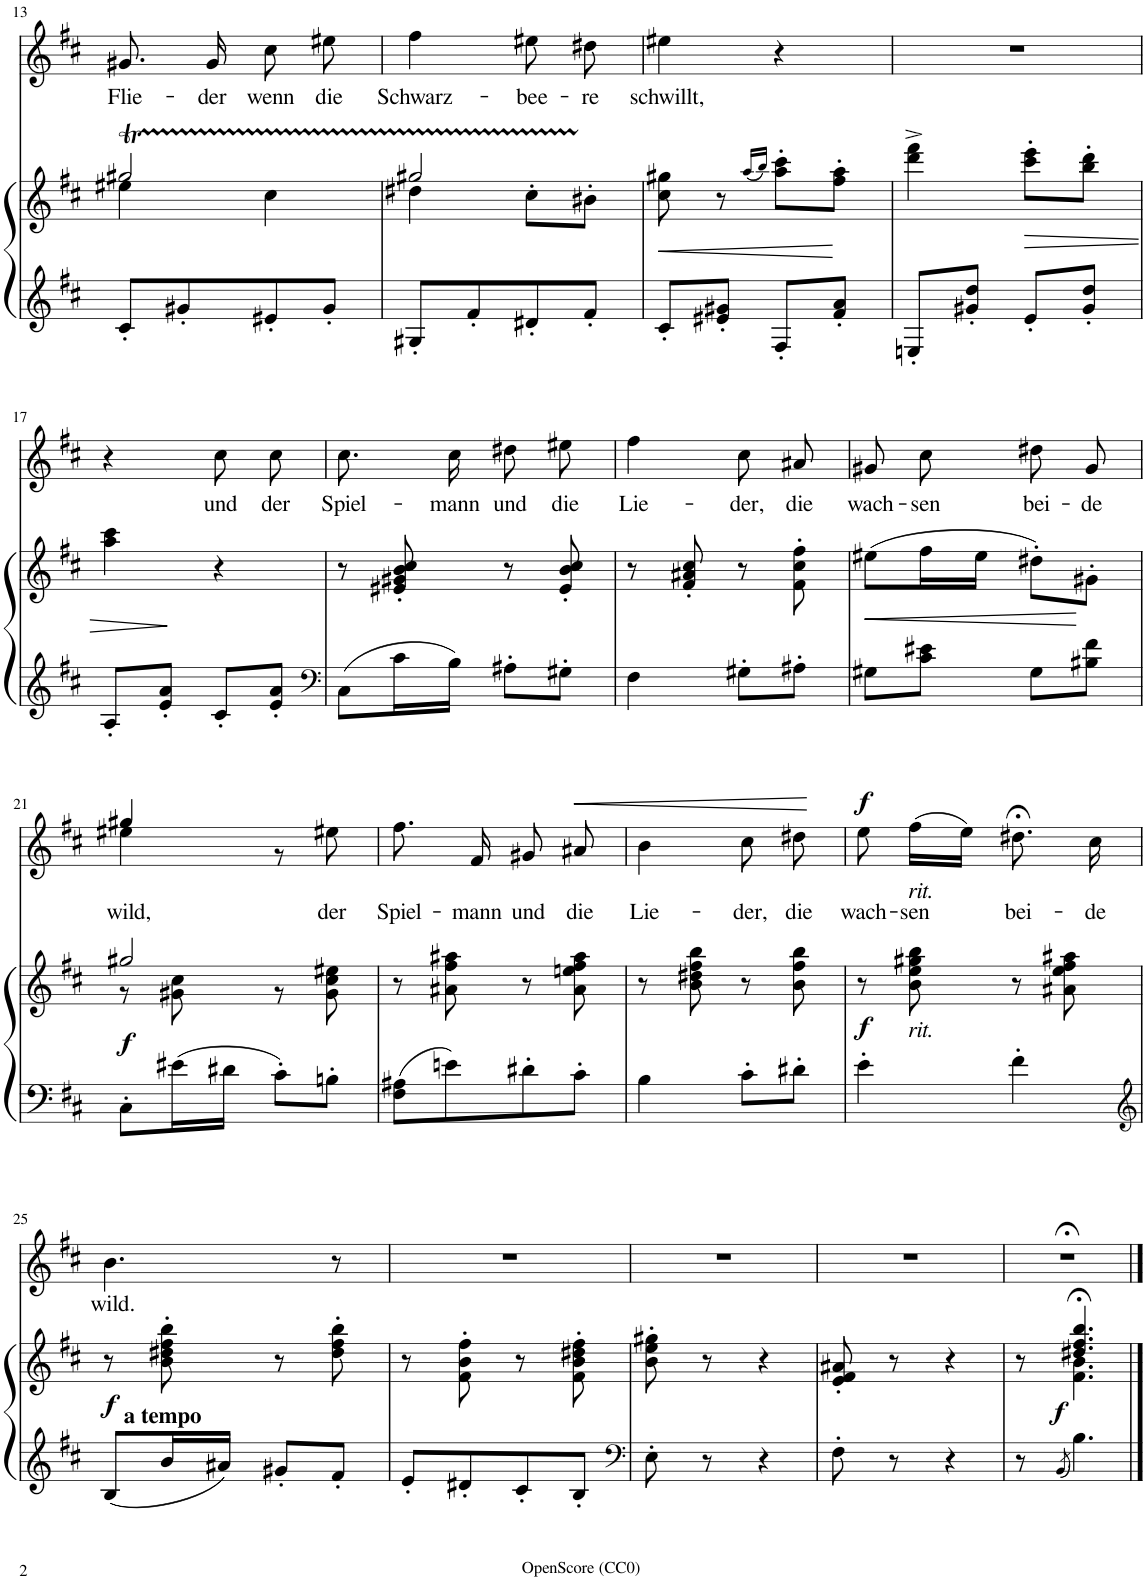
**kern	**kern	**dynam	**kern	**text	**dynam
*part2	*part2	*part2	*part1	*part1	*part1
*staff3	*staff2	*staff2/3	*staff1	*staff1	*staff1
*I"Piano	*	*	*I"Voice	*	*
*I'Pno	*	*	*	*	*
!!LO:PB:g=z
*clefG2	*clefG2	*	*clefG2	*	*
*k[f#c#]	*k[f#c#]	*	*k[f#c#]	*	*
*M2/4	*M2/4	*	*M2/4	*	*
=13	=13	=13	=13	=13	=13
*	*^	*	*	*	*
!	!	!	!	!	!LO:LY:b	!
8c#'/L	2gg#Xt/	4ee#X\	.	8.g#X/	Flie-	.
8g#X'/	.	.	.	.	.	.
!	!	!	!	!	!LO:LY:b	!
.	.	.	.	16g#/	-der	.
!	!	!	!	!	!LO:LY:b	!
8e#X'/	.	4cc#\	.	8cc#\	wenn	.
!	!	!	!	!	!LO:LY:b	!
8g#'/J	.	.	.	8ee#X\	die	.
=14	=14	=14	=14	=14	=14	=14
!	!	!	!	!	!LO:LY:b	!
8G#X'/L	2gg#XTTT/	4dd#X\	.	4ff#\	Schwarz-	.
8f#'/	.	.	.	.	.	.
!	!	!	!	!	!LO:LY:b	!
8d#X'/	.	8cc#'>\L	.	8ee#X\	-bee-	.
!	!	!	!	!	!LO:LY:b	!
8f#'/J	.	8b#X'>\J	.	8dd#X\	-re	.
=15	=15	=15	=15	=15	=15	=15
!	!	!	!LO:HP:b	!	!LO:LY:b	!
*	*v	*v	*	*	*	*
8c#'/L	8cc#\ 8gg#X\	<	4ee#X\	schwillt,	.
8e#X/' 8g#X/'J	8r	.	.	.	.
.	(16qaa/LL	.	.	.	.
.	16qbb/JJ)	.	.	.	.
8F#'/L	8aa\' 8ccc#\'L	.	4r	.	.
8f#/' 8a/'J	8ff#\' 8aa\'J	[	.	.	.
=16	=16	=16	=16	=16	=16
8En'/L	4ddd\^ 4fff#\^	.	2r	.	.
8g#X/' 8dd/'J	.	.	.	.	.
!	!	!LO:HP:b	!	!	!
8e'/L	8ccc#\' 8eee\'L	>	.	.	.
8g#/' 8dd/'J	8bb\' 8ddd\'J	.	.	.	.
!!LO:LB:g=z
=17	=17	=17	=17	=17	=17
8A'/L	4aa\ 4ccc#\	.	4r	.	.
8e/' 8a/'J	.	.	.	.	.
!	!	!	!	!LO:LY:b	!
8c#'/L	4r	]	8cc#\	und	.
!	!	!	!	!LO:LY:b	!
8e/' 8a/'J	.	.	8cc#\	der	.
=18	=18	=18	=18	=18	=18
*clefF4	*	*	*	*	*
!	!	!	!	!LO:LY:b	!
8C#\L	8r	.	8.cc#\	Spiel-	.
16c#\L	8e#X/' 8g#X/' 8b/' 8cc#/'	.	.	.	.
!	!	!	!	!LO:LY:b	!
16B\JJ	.	.	16cc#\	-mann	.
!	!	!	!	!LO:LY:b	!
8A#X'\L	8r	.	8dd#X\	und	.
!	!	!	!	!LO:LY:b	!
8G#X'\J	8e#/' 8b/' 8cc#/'	.	8ee#X\	die	.
=19	=19	=19	=19	=19	=19
!	!	!	!	!LO:LY:b	!
4F#\	8r	.	4ff#\	Lie-	.
.	8f#/' 8a#X/' 8cc#/'	.	.	.	.
!	!	!	!	!LO:LY:b	!
8G#X'\L	8r	.	8cc#\	-der,	.
!	!	!	!	!LO:LY:b	!
8A#X'\J	8f#\' 8cc#\' 8ff#\'	.	8a#X/	die	.
=20	=20	=20	=20	=20	=20
!	!	!LO:HP:b	!	!LO:LY:b	!
8G#X\L	(8ee#X\L	<	8g#X/	wach-	.
!	!	!	!	!LO:LY:b	!
8c#\ 8e#X\J	16ff#\L	.	8cc#\	-sen	.
.	16ee#\JJ	.	.	.	.
!	!	!	!	!LO:LY:b	!
8G#\L	8dd#X'\L)	.	8dd#X\	bei-	.
!	!	!	!	!LO:LY:b	!
8B#X\ 8f#\J	8g#X'\J	[	8g#/	-de	.
!!LO:LB:g=z
=21	=21	=21	=21	=21	=21
*	*^	*	*^	*	*
!	!	!	!LO:DY:b	!	!	!LO:LY:b	!
8C#'\L	2gg#X/	8r	f	4gg#X/	4ee#X\	wild,	.
16e#X\L	.	8g#X\ 8cc#\	.	.	.	.	.
16d#X\JJ	.	.	.	.	.	.	.
8c#'\L	.	8r	.	4ryy	8r	.	.
!	!	!	!	!	!	!LO:LY:b	!
8Bn'\J	.	8g#\ 8cc#\ 8ee#X\	.	.	8ee#X\	der	.
=22	=22	=22	=22	=22	=22	=22	=22
!	!	!	!	!	!	!LO:LY:b	!
*	*v	*v	*	*	*	*	*
*	*	*	*v	*v	*	*
8F#\ 8A#X\L	8r	.	8.ff#\	Spiel-	.
8en\	8a#X\ 8ff#\ 8aa#X\	.	.	.	.
!	!	!	!	!LO:LY:b	!
.	.	.	16f#/	-mann	.
!	!	!	!	!LO:LY:b	!
8d#X'\	8r	.	8g#X/	und	.
!	!	!	!	!LO:LY:b	!LO:HP:b
8c#'\J	8a#\ 8een\ 8ff#\ 8aa#\	.	8a#X/	die	<
=23	=23	=23	=23	=23	=23
!	!	!	!	!LO:LY:b	!
4B\	8r	.	4b\	Lie-	.
.	8b\ 8dd#X\ 8ff#\ 8bb\	.	.	.	.
!	!	!	!	!LO:LY:b	!
8c#'\L	8r	.	8cc#\	-der,	.
!	!	!	!	!LO:LY:b	!
8d#X'\J	8b\ 8ff#\ 8bb\	.	8dd#X\	die	[
=24	=24	=24	=24	=24	=24
!	!	!LO:DY:b	!	!LO:LY:b	!LO:DY:a
4e'\	8r	f	8ee\	wach-	f
!	!	!	!LO:TX:b:i:t=rit.	!	!
!	!LO:TX:b:i:t=rit.	!	!	!	!
!	!	!	!	!LO:LY:b	!
.	8b\ 8ee\ 8gg#X\ 8bb\	.	(16ff#\LL	-sen	.
.	.	.	16ee\JJ)	.	.
!	!	!	!	!LO:LY:b	!
4f#'\	8r	.	8.dd#X;<\	bei-	.
.	8a#X\ 8ee\ 8ff#\ 8aa#X\	.	.	.	.
!	!	!	!	!LO:LY:b	!
.	.	.	16cc#\	-de	.
!!LO:LB:g=z
=25	=25	=25	=25	=25	=25
*clefG2	*	*	*	*	*
!	!LO:TX:b:B:t=a tempo	!	!	!	!
!	!	!LO:DY:b	!	!LO:LY:b	!
8B/L	8r	f	4.b\	wild.	.
16b/L	8b\' 8dd#X\' 8ff#\' 8bb\'	.	.	.	.
16a#X/JJ	.	.	.	.	.
8g#X'/L	8r	.	.	.	.
8f#'/J	8dd#\' 8ff#\' 8bb\'	.	8r	.	.
=26	=26	=26	=26	=26	=26
8e'/L	8r	.	2r	.	.
8d#X'/	8f#\' 8b\' 8ff#\'	.	.	.	.
8c#'/	8r	.	.	.	.
8B'/J	8f#\' 8b\' 8dd#X\' 8ff#\'	.	.	.	.
=27	=27	=27	=27	=27	=27
*clefF4	*	*	*	*	*
8E'\	8b\' 8ee\' 8gg#X\'	.	2r	.	.
8r	8r	.	.	.	.
4r	4r	.	.	.	.
=28	=28	=28	=28	=28	=28
8F#'\	8e/' 8f#/' 8a#X/'	.	2r	.	.
8r	8r	.	.	.	.
4r	4r	.	.	.	.
=29	=29	=29	=29	=29	=29
*	*^	*	*	*	*
8r	8r	8ryy	.	2r;<	.	.
8qBB/	.	.	.	.	.	.
!	!	!	!LO:DY:b	!	!	!
4.B\	4.dd#X/;< 4.ff#/;< 4.bb/;<	4.f#\ 4.b\	f	.	.	.
*	*v	*v	*	*	*	*
==	==	==	==	==	==
*-	*-	*-	*-	*-	*-
